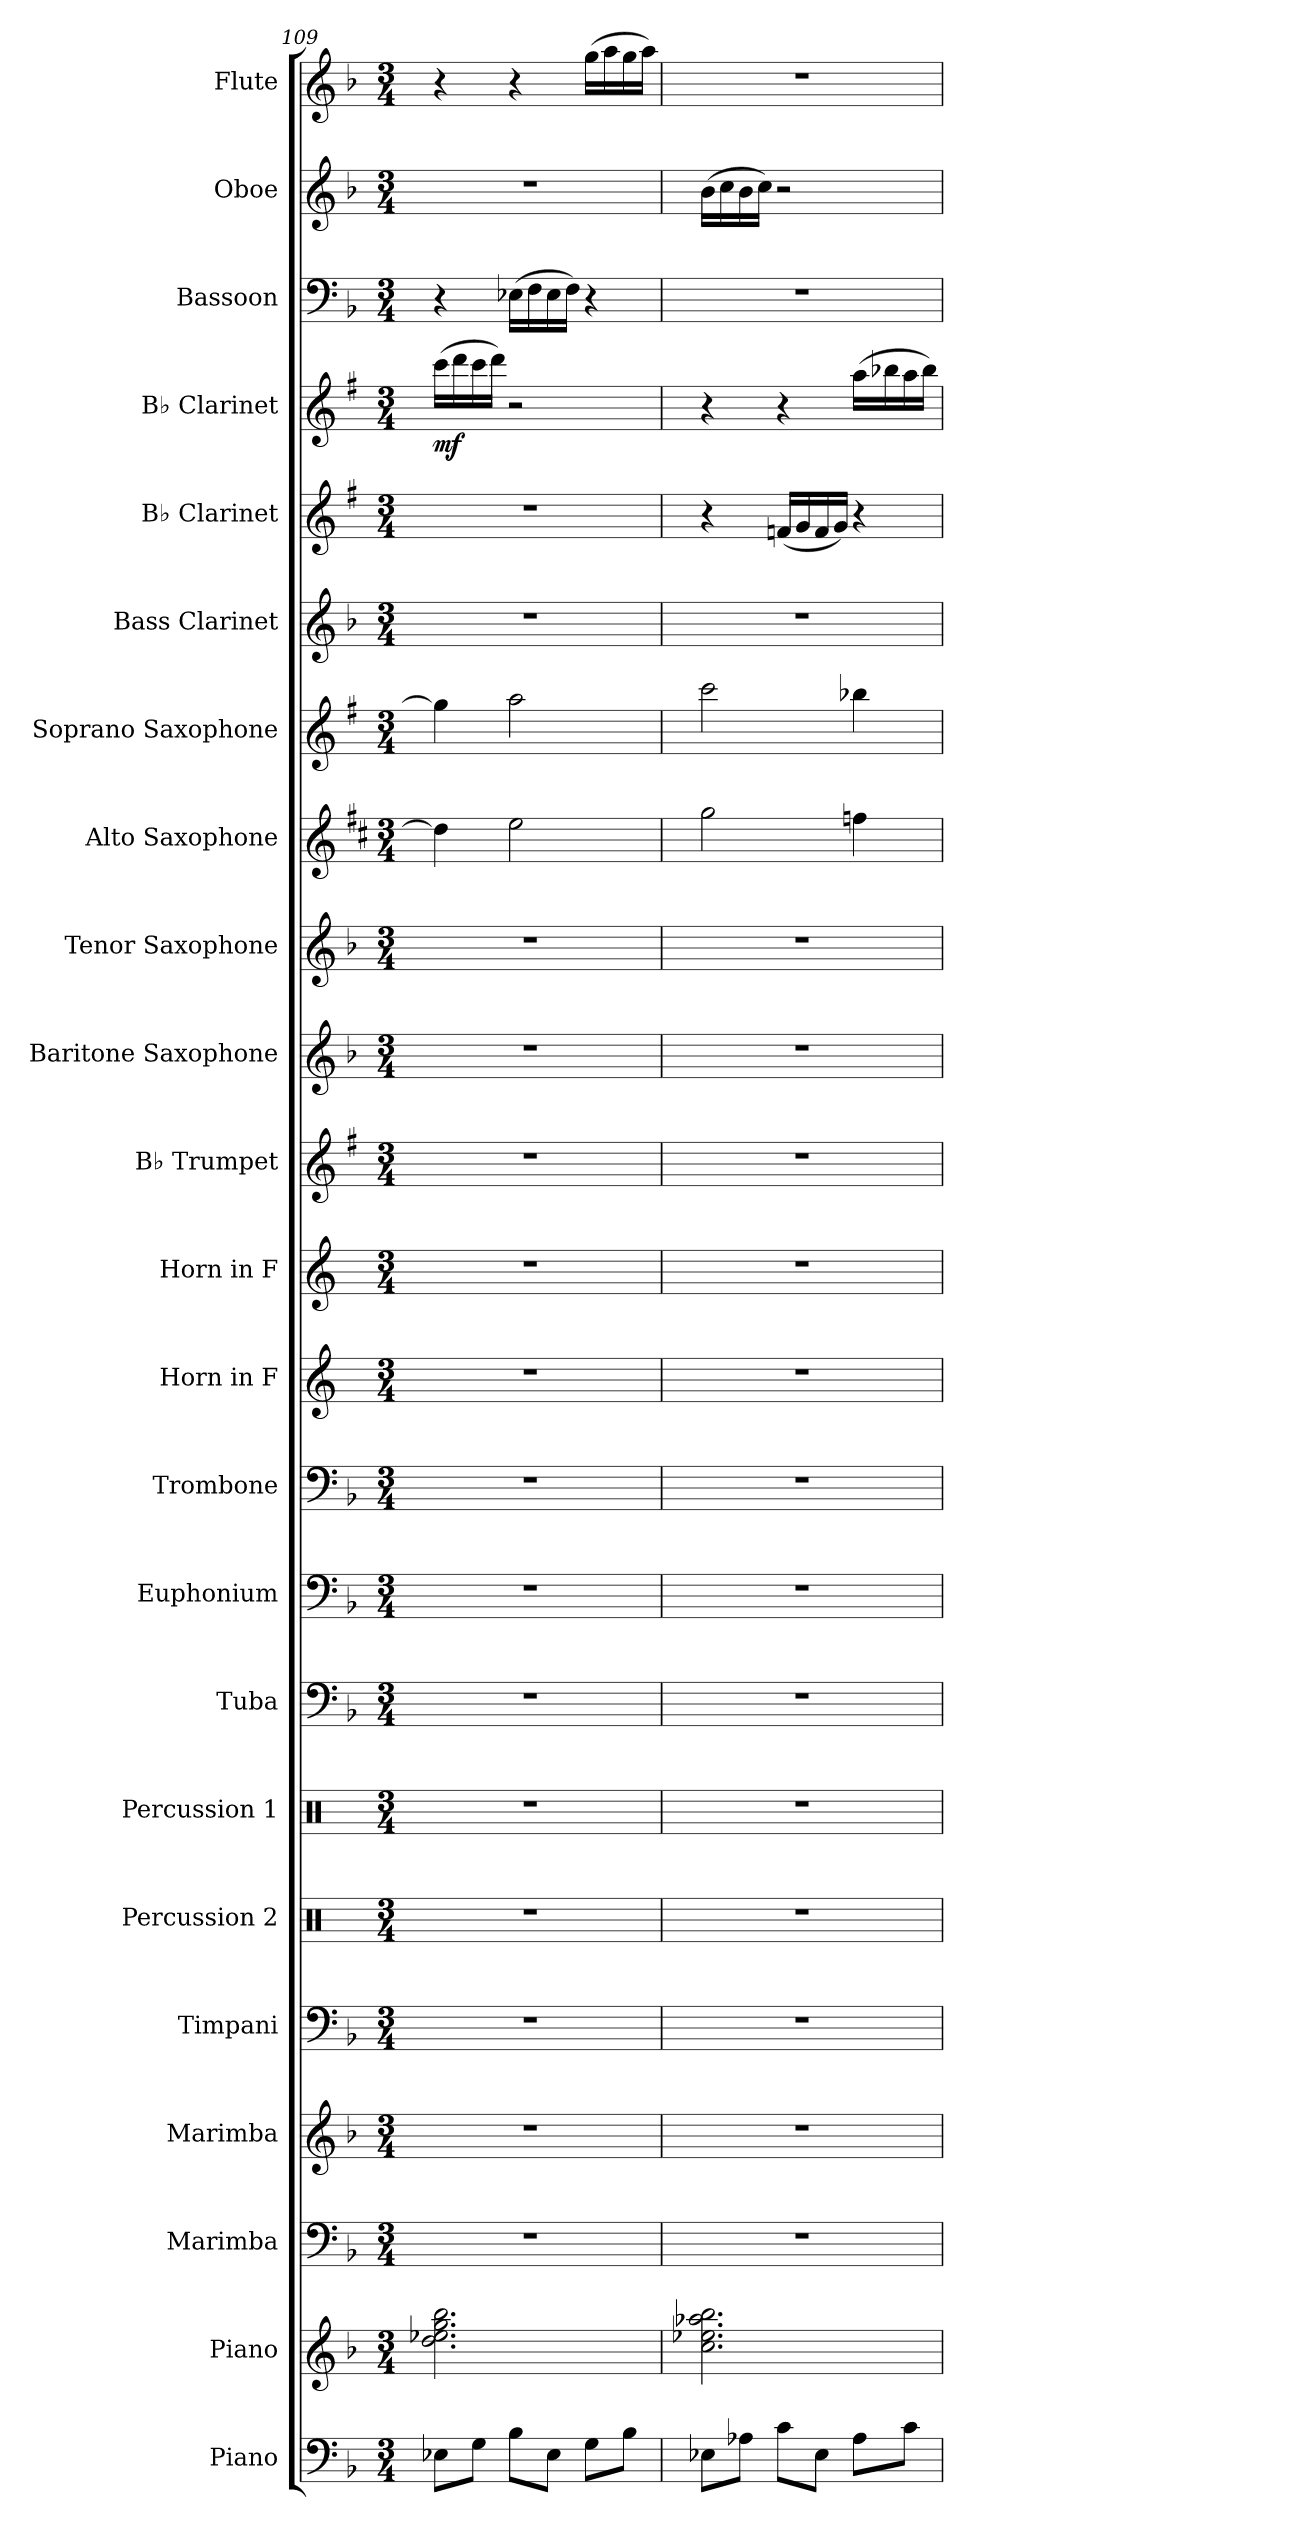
**kern	**kern	**kern	**kern	**kern	**kern	**kern	**kern	**kern	**kern	**kern	**kern	**kern	**kern	**kern	**kern	**kern	**kern	**kern	**kern	**dynam	**kern	**kern	**kern
*part23	*part22	*part21	*part20	*part19	*part18	*part17	*part16	*part15	*part14	*part13	*part12	*part11	*part10	*part9	*part8	*part7	*part6	*part5	*part4	*part4	*part3	*part2	*part1
*staff23	*staff22	*staff21	*staff20	*staff19	*staff18	*staff17	*staff16	*staff15	*staff14	*staff13	*staff12	*staff11	*staff10	*staff9	*staff8	*staff7	*staff6	*staff5	*staff4	*staff4	*staff3	*staff2	*staff1
*I"Piano	*I"Piano	*I"Marimba	*I"Marimba	*I"Timpani	*I"Percussion 2	*I"Percussion 1	*I"Tuba	*I"Euphonium	*I"Trombone	*I"Horn in F	*I"Horn in F	*I"B♭ Trumpet	*I"Baritone Saxophone	*I"Tenor Saxophone	*I"Alto Saxophone	*I"Soprano Saxophone	*I"Bass Clarinet	*I"B♭ Clarinet	*I"B♭ Clarinet	*	*I"Bassoon	*I"Oboe	*I"Flute
*I'Pno.	*I'Pno.	*I'Mrm.	*I'Mrm.	*I'Timp.	*I'Pr. 2	*I'Pr. 1	*I'Tu.	*I'Eu.	*I'Trb.	*	*	*I'B♭ Tpt.	*I'Bar. Sax.	*I'T. Sax.	*I'A. Sax.	*I'S. Sax.	*I'B. Cl.	*I'B♭ Cl.	*I'B♭ Cl.	*	*I'Bsn.	*I'Ob.	*I'Fl.
*clefF4	*clefG2	*clefF4	*clefG2	*clefF4	*clefX	*clefX	*clefF4	*clefF4	*clefF4	*clefG2	*clefG2	*clefG2	*clefG2	*clefG2	*clefG2	*clefG2	*clefG2	*clefG2	*clefG2	*	*clefF4	*clefG2	*clefG2
*	*	*	*	*	*	*	*	*	*	*ITrd4c7	*ITrd4c7	*ITrd1c2	*ITrd12c21	*ITrd8c14	*ITrd5c9	*ITrd1c2	*ITrd8c14	*ITrd1c2	*ITrd1c2	*	*	*	*
*k[b-]	*k[b-]	*k[b-]	*k[b-]	*k[b-]	*k[]	*k[]	*k[b-]	*k[b-]	*k[b-]	*k[b-]	*k[b-]	*k[b-]	*k[b-]	*k[b-]	*k[b-]	*k[b-]	*k[b-]	*k[b-]	*k[b-]	*	*k[b-]	*k[b-]	*k[b-]
*M3/4	*M3/4	*M3/4	*M3/4	*M3/4	*M3/4	*M3/4	*M3/4	*M3/4	*M3/4	*M3/4	*M3/4	*M3/4	*M3/4	*M3/4	*M3/4	*M3/4	*M3/4	*M3/4	*M3/4	*	*M3/4	*M3/4	*M3/4
=109	=109	=109	=109	=109	=109	=109	=109	=109	=109	=109	=109	=109	=109	=109	=109	=109	=109	=109	=109	=109	=109	=109	=109
!	!	!	!	!	!	!	!	!	!	!	!	!	!	!	!	!	!	!	!	!LO:DY:b	!	!	!
8E-X\L	2.dd\ 2.ee-X\ 2.gg\ 2.bb-\	2.r	2.r	2.r	2.r	2.r	2.r	2.r	2.r	2.r	2.r	2.r	2.r	2.r	4f\]	4ff\]	2.r	2.r	(16bb-\LL	mf	4r	2.r	4r
.	.	.	.	.	.	.	.	.	.	.	.	.	.	.	.	.	.	.	16ccc\	.	.	.	.
8G\J	.	.	.	.	.	.	.	.	.	.	.	.	.	.	.	.	.	.	16bb-\	.	.	.	.
.	.	.	.	.	.	.	.	.	.	.	.	.	.	.	.	.	.	.	16ccc\JJ)	.	.	.	.
8B-\L	.	.	.	.	.	.	.	.	.	.	.	.	.	.	2g\	2gg\	.	.	2r	.	(16E-X\LL	.	4r
.	.	.	.	.	.	.	.	.	.	.	.	.	.	.	.	.	.	.	.	.	16F\	.	.
8E-\J	.	.	.	.	.	.	.	.	.	.	.	.	.	.	.	.	.	.	.	.	16E-\	.	.
.	.	.	.	.	.	.	.	.	.	.	.	.	.	.	.	.	.	.	.	.	16F\JJ)	.	.
8G\L	.	.	.	.	.	.	.	.	.	.	.	.	.	.	.	.	.	.	.	.	4r	.	(16gg\LL
.	.	.	.	.	.	.	.	.	.	.	.	.	.	.	.	.	.	.	.	.	.	.	16aa\
8B-\J	.	.	.	.	.	.	.	.	.	.	.	.	.	.	.	.	.	.	.	.	.	.	16gg\
.	.	.	.	.	.	.	.	.	.	.	.	.	.	.	.	.	.	.	.	.	.	.	16aa\JJ)
=110	=110	=110	=110	=110	=110	=110	=110	=110	=110	=110	=110	=110	=110	=110	=110	=110	=110	=110	=110	=110	=110	=110	=110
8E-X\L	2.cc\ 2.ee-X\ 2.aa-X\ 2.bb-\	2.r	2.r	2.r	2.r	2.r	2.r	2.r	2.r	2.r	2.r	2.r	2.r	2.r	2b-\	2bb-\	2.r	4r	4r	.	2.r	(16b-\LL	2.r
.	.	.	.	.	.	.	.	.	.	.	.	.	.	.	.	.	.	.	.	.	.	16cc\	.
8A-X\J	.	.	.	.	.	.	.	.	.	.	.	.	.	.	.	.	.	.	.	.	.	16b-\	.
.	.	.	.	.	.	.	.	.	.	.	.	.	.	.	.	.	.	.	.	.	.	16cc\JJ)	.
8c\L	.	.	.	.	.	.	.	.	.	.	.	.	.	.	.	.	.	(16e-X/LL	4r	.	.	2r	.
.	.	.	.	.	.	.	.	.	.	.	.	.	.	.	.	.	.	16f/	.	.	.	.	.
8E-\J	.	.	.	.	.	.	.	.	.	.	.	.	.	.	.	.	.	16e-/	.	.	.	.	.
.	.	.	.	.	.	.	.	.	.	.	.	.	.	.	.	.	.	16f/JJ)	.	.	.	.	.
8A-\L	.	.	.	.	.	.	.	.	.	.	.	.	.	.	4a-X\	4aa-X\	.	4r	(16gg\LL	.	.	.	.
.	.	.	.	.	.	.	.	.	.	.	.	.	.	.	.	.	.	.	16aa-X\	.	.	.	.
8c\J	.	.	.	.	.	.	.	.	.	.	.	.	.	.	.	.	.	.	16gg\	.	.	.	.
.	.	.	.	.	.	.	.	.	.	.	.	.	.	.	.	.	.	.	16aa-\JJ)	.	.	.	.
=	=	=	=	=	=	=	=	=	=	=	=	=	=	=	=	=	=	=	=	=	=	=	=
*-	*-	*-	*-	*-	*-	*-	*-	*-	*-	*-	*-	*-	*-	*-	*-	*-	*-	*-	*-	*-	*-	*-	*-
